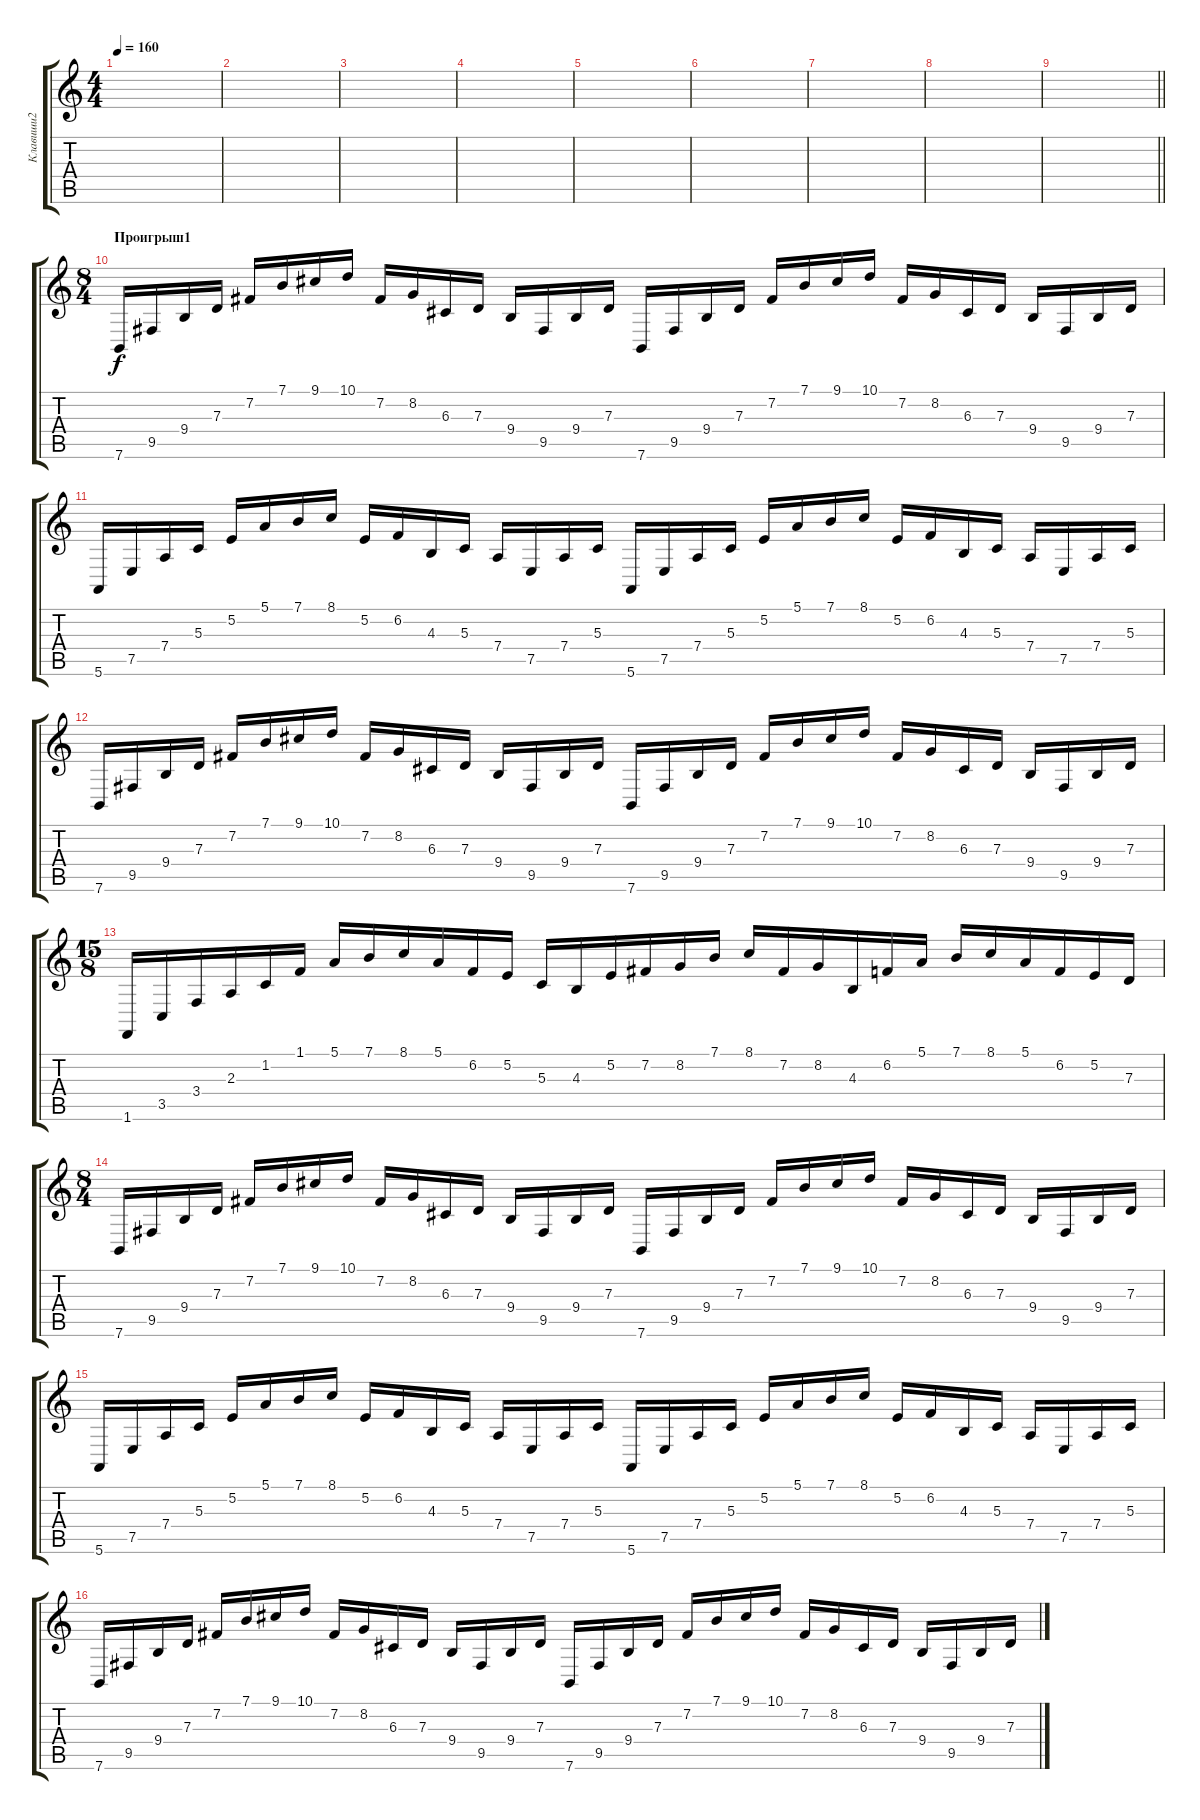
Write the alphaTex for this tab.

\track ("Клавиши2" "Клавиши2") {instrument brightacousticpiano}
\staff {score tabs}
\tuning (E4 B3 G3 D3 A2 E2) {hide}
\ts (4 4)
\tempo 160
\clef g2
\ks c
|
|
|
|
|
|
|
|
\barLineRight lightlight
|
\ts (8 4)
\section ("" "Проигрыш1")
7.6.16 9.5.16 9.4.16 7.3.16 7.2.16 7.1.16 9.1.16 10.1.16 7.2.16 8.2.16 6.3.16 7.3.16 9.4.16 9.5.16 9.4.16 7.3.16 7.6.16 9.5.16 9.4.16 7.3.16 7.2.16 7.1.16 9.1.16 10.1.16 7.2.16 8.2.16 6.3.16 7.3.16 9.4.16 9.5.16 9.4.16 7.3.16 |
5.6.16 7.5.16 7.4.16 5.3.16 5.2.16 5.1.16 7.1.16 8.1.16 5.2.16 6.2.16 4.3.16 5.3.16 7.4.16 7.5.16 7.4.16 5.3.16 5.6.16 7.5.16 7.4.16 5.3.16 5.2.16 5.1.16 7.1.16 8.1.16 5.2.16 6.2.16 4.3.16 5.3.16 7.4.16 7.5.16 7.4.16 5.3.16 |
7.6.16 9.5.16 9.4.16 7.3.16 7.2.16 7.1.16 9.1.16 10.1.16 7.2.16 8.2.16 6.3.16 7.3.16 9.4.16 9.5.16 9.4.16 7.3.16 7.6.16 9.5.16 9.4.16 7.3.16 7.2.16 7.1.16 9.1.16 10.1.16 7.2.16 8.2.16 6.3.16 7.3.16 9.4.16 9.5.16 9.4.16 7.3.16 |
\ts (15 8)
1.6.16 3.5.16 3.4.16 2.3.16 1.2.16 1.1.16 5.1.16 7.1.16 8.1.16 5.1.16 6.2.16 5.2.16 5.3.16 4.3.16 5.2.16 7.2.16 8.2.16 7.1.16 8.1.16 7.2.16 8.2.16 4.3.16 6.2.16 5.1.16 7.1.16 8.1.16 5.1.16 6.2.16 5.2.16 7.3.16 |
\ts (8 4)
7.6.16 9.5.16 9.4.16 7.3.16 7.2.16 7.1.16 9.1.16 10.1.16 7.2.16 8.2.16 6.3.16 7.3.16 9.4.16 9.5.16 9.4.16 7.3.16 7.6.16 9.5.16 9.4.16 7.3.16 7.2.16 7.1.16 9.1.16 10.1.16 7.2.16 8.2.16 6.3.16 7.3.16 9.4.16 9.5.16 9.4.16 7.3.16 |
5.6.16 7.5.16 7.4.16 5.3.16 5.2.16 5.1.16 7.1.16 8.1.16 5.2.16 6.2.16 4.3.16 5.3.16 7.4.16 7.5.16 7.4.16 5.3.16 5.6.16 7.5.16 7.4.16 5.3.16 5.2.16 5.1.16 7.1.16 8.1.16 5.2.16 6.2.16 4.3.16 5.3.16 7.4.16 7.5.16 7.4.16 5.3.16 |
7.6.16 9.5.16 9.4.16 7.3.16 7.2.16 7.1.16 9.1.16 10.1.16 7.2.16 8.2.16 6.3.16 7.3.16 9.4.16 9.5.16 9.4.16 7.3.16 7.6.16 9.5.16 9.4.16 7.3.16 7.2.16 7.1.16 9.1.16 10.1.16 7.2.16 8.2.16 6.3.16 7.3.16 9.4.16 9.5.16 9.4.16 7.3.16
